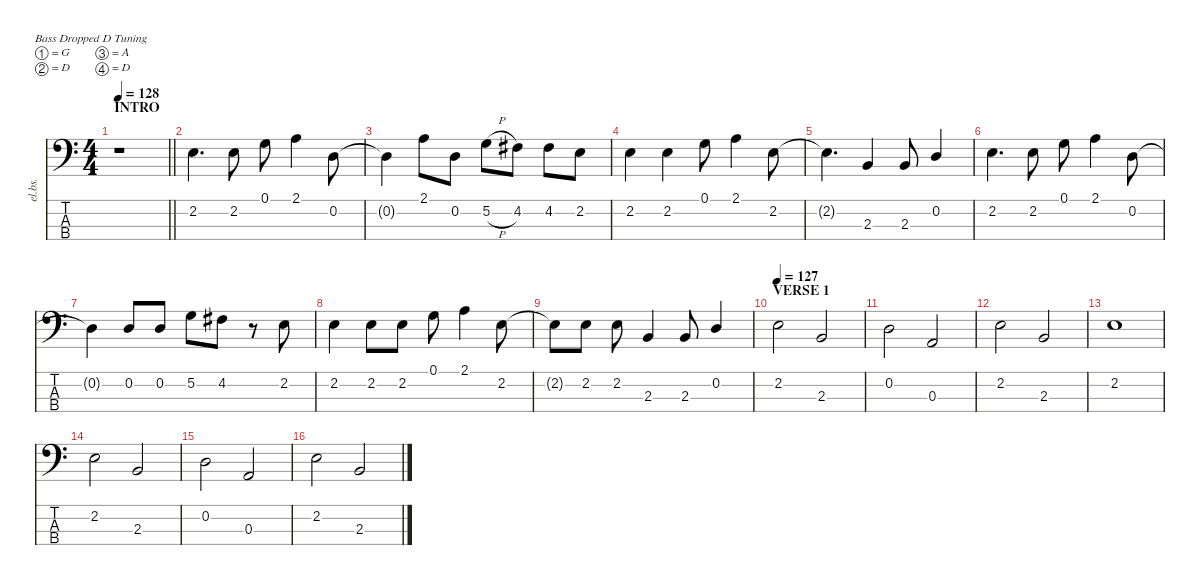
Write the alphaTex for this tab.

\defaultSystemsLayout 4
\hideDynamics
\bracketExtendMode nobrackets
\otherSystemsTrackNameOrientation horizontal
\track ("Bass" "el.bs.") {defaultSystemsLayout 8 instrument electricbassfinger}
\staff {score tabs}
\tuning (G2 D2 A1 D1)
\ts (4 4)
\section ("" "INTRO")
\tempo 128
\clef f4
\barLineRight lightlight
\ks c
r.1{dy f instrument electricbassfinger beam Down} |
2.2.4{d beam Down} 2.2.8{beam Down} 0.1.8{beam Down} 2.1.4{beam Down} 0.2.8{beam Down} |
0.2{t}.4{beam Down} 2.1.8{beam Down} 0.2.8{beam Down} 5.2{h}.8{beam Down} 4.2{acc #}.8{beam Down} 4.2{acc #}.8{beam Down} 2.2.8{beam Down} |
2.2.4{beam Down} 2.2.4{beam Down} 0.1.8{beam Down} 2.1.4{beam Down} 2.2.8{beam Down} |
2.2{t}.4{d beam Down} 2.3.4{beam Up} 2.3.8{beam Up} 0.2.4{beam Up} |
2.2.4{d beam Down} 2.2.8{beam Down} 0.1.8{beam Down} 2.1.4{beam Down} 0.2.8{beam Down} |
0.2{t}.4{beam Down} 0.2.8{beam Up} 0.2.8{beam Up} 5.2.8{beam Down} 4.2{acc #}.8{beam Down} r.8{beam Down} 2.2.8{beam Down} |
2.2.4{beam Down} 2.2.8{beam Down} 2.2.8{beam Down} 0.1.8{beam Down} 2.1.4{beam Down} 2.2.8{beam Down} |
2.2{t}.8{beam Down} 2.2.8{beam Down} 2.2.8{beam Down} 2.3.4{beam Up} 2.3.8{beam Up} 0.2.4{beam Up} |
\section ("" "VERSE 1")
\tempo 127
2.2.2{beam Down} 2.3.2{beam Up} |
0.2.2{beam Down} 0.3.2{beam Up} |
2.2.2{beam Down} 2.3.2{beam Up} |
2.2.1{beam Down} |
2.2.2{beam Down} 2.3.2{beam Up} |
0.2.2{beam Down} 0.3.2{beam Up} |
2.2.2{beam Down} 2.3.2{beam Up}
